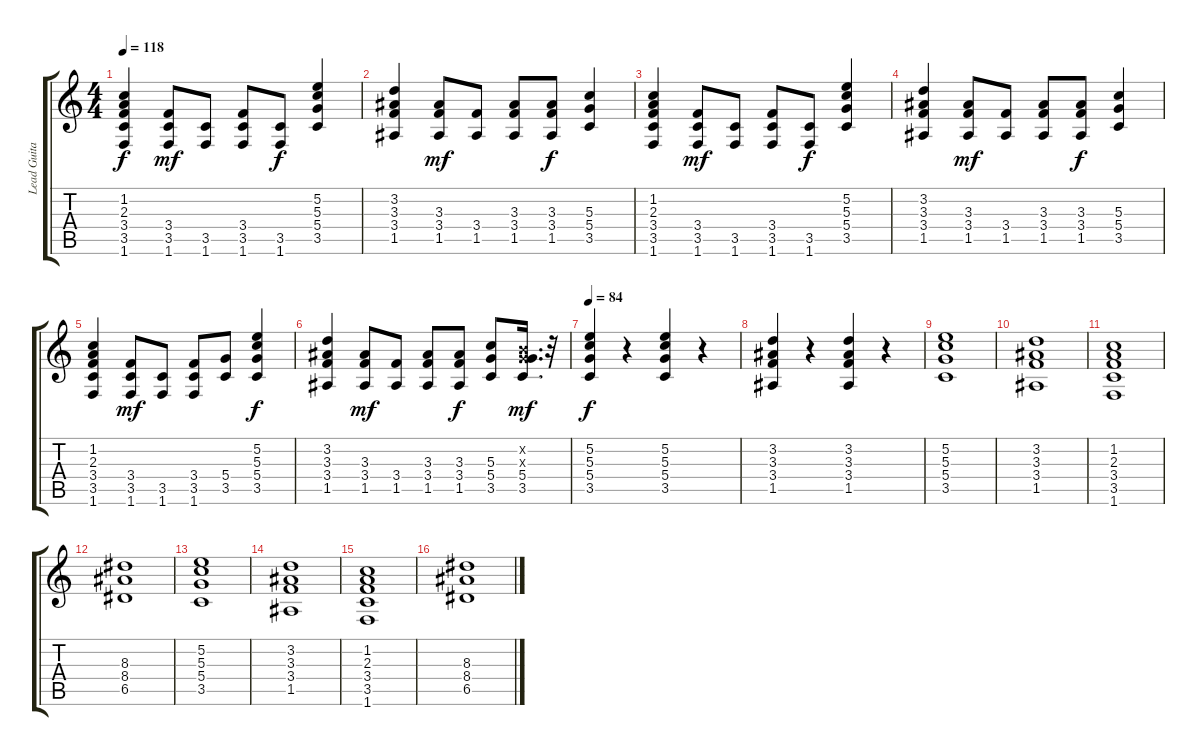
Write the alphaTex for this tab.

\track ("Lead Guitar-Pete" "Lead Guita") {instrument distortionguitar}
\staff {score tabs}
\tuning (E4 B3 G3 D3 A2 E2) {hide}
\ts (4 4)
\tempo 118
\clef g2
\ks c
(1.2 2.3 3.4 3.5 1.6).4{dy f} (3.4 3.5 1.6).8{dy mf} (3.5 1.6).8 (3.4 3.5 1.6).8 (3.5 1.6).8{dy f} (5.2 5.3 5.4 3.5).4 |
(3.2 3.3 3.4 1.5).4 (3.3 3.4 1.5).8{dy mf} (3.4 1.5).8 (3.3 3.4 1.5).8 (3.3 3.4 1.5).8{dy f} (5.3 5.4 3.5).4 |
(1.2 2.3 3.4 3.5 1.6).4 (3.4 3.5 1.6).8{dy mf} (3.5 1.6).8 (3.4 3.5 1.6).8 (3.5 1.6).8{dy f} (5.2 5.3 5.4 3.5).4 |
(3.2 3.3 3.4 1.5).4 (3.3 3.4 1.5).8{dy mf} (3.4 1.5).8 (3.3 3.4 1.5).8 (3.3 3.4 1.5).8{dy f} (5.3 5.4 3.5).4 |
(1.2 2.3 3.4 3.5 1.6).4 (3.4 3.5 1.6).8{dy mf} (3.5 1.6).8 (3.4 3.5 1.6).8 (5.4 3.5).8 (5.2 5.3 5.4 3.5).4{dy f} |
(3.2 3.3 3.4 1.5).4 (3.3 3.4 1.5).8{dy mf} (3.4 1.5).8 (3.3 3.4 1.5).8 (3.3 3.4 1.5).8{dy f} (5.3 5.4 3.5).8 (0.2{x} 0.3{x} 5.4 3.5).16{d dy mf} r.32 |
\tempo 84
(5.2 5.3 5.4 3.5).4{dy f} r.4 (5.2 5.3 5.4 3.5).4 r.4 |
(3.2 3.3 3.4 1.5).4 r.4 (3.2 3.3 3.4 1.5).4 r.4 |
(5.2 5.3 5.4 3.5).1 |
(3.2 3.3 3.4 1.5).1 |
(1.2 2.3 3.4 3.5 1.6).1 |
(8.3 8.4 6.5).1 |
(5.2 5.3 5.4 3.5).1 |
(3.2 3.3 3.4 1.5).1 |
(1.2 2.3 3.4 3.5 1.6).1 |
(8.3 8.4 6.5).1
